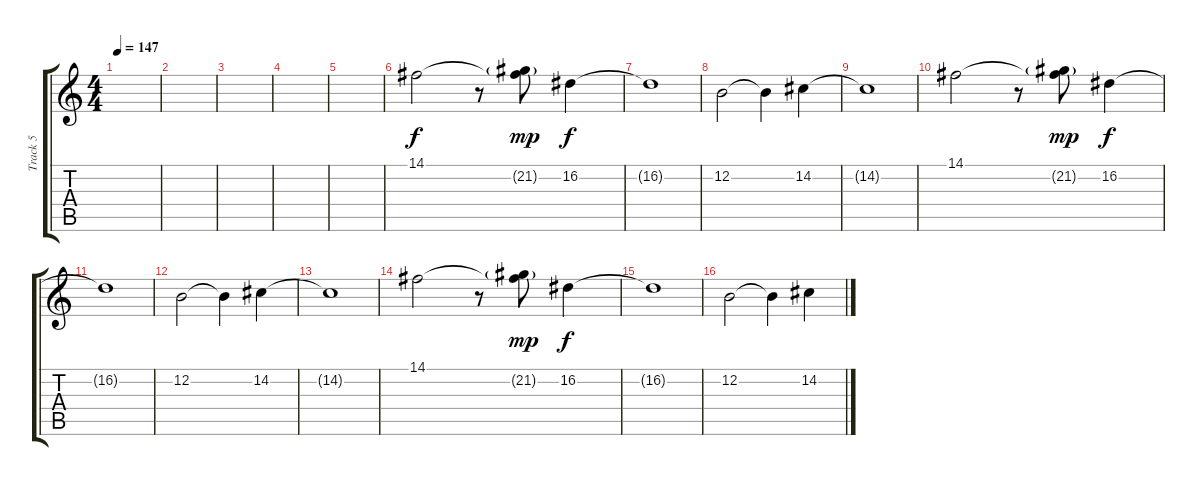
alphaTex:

\track ("Track 5" "Track 5") {instrument stringensemble1}
\staff {score tabs}
\tuning (E4 B3 G3 D3 A2 E2) {hide}
\ts (4 4)
\tempo 147
\clef g2
\ks c
|
|
|
|
|
14.1.2 r.8 (14.1{t} 21.2{g}).8{dy mp} 16.2.4{dy f} |
16.2{t}.1 |
12.2.2 12.2{t}.4 14.2.4 |
14.2{t}.1 |
14.1.2 r.8 (14.1{t} 21.2{g}).8{dy mp} 16.2.4{dy f} |
16.2{t}.1 |
12.2.2 12.2{t}.4 14.2.4 |
14.2{t}.1 |
14.1.2 r.8 (14.1{t} 21.2{g}).8{dy mp} 16.2.4{dy f} |
16.2{t}.1 |
12.2.2 12.2{t}.4 14.2.4
